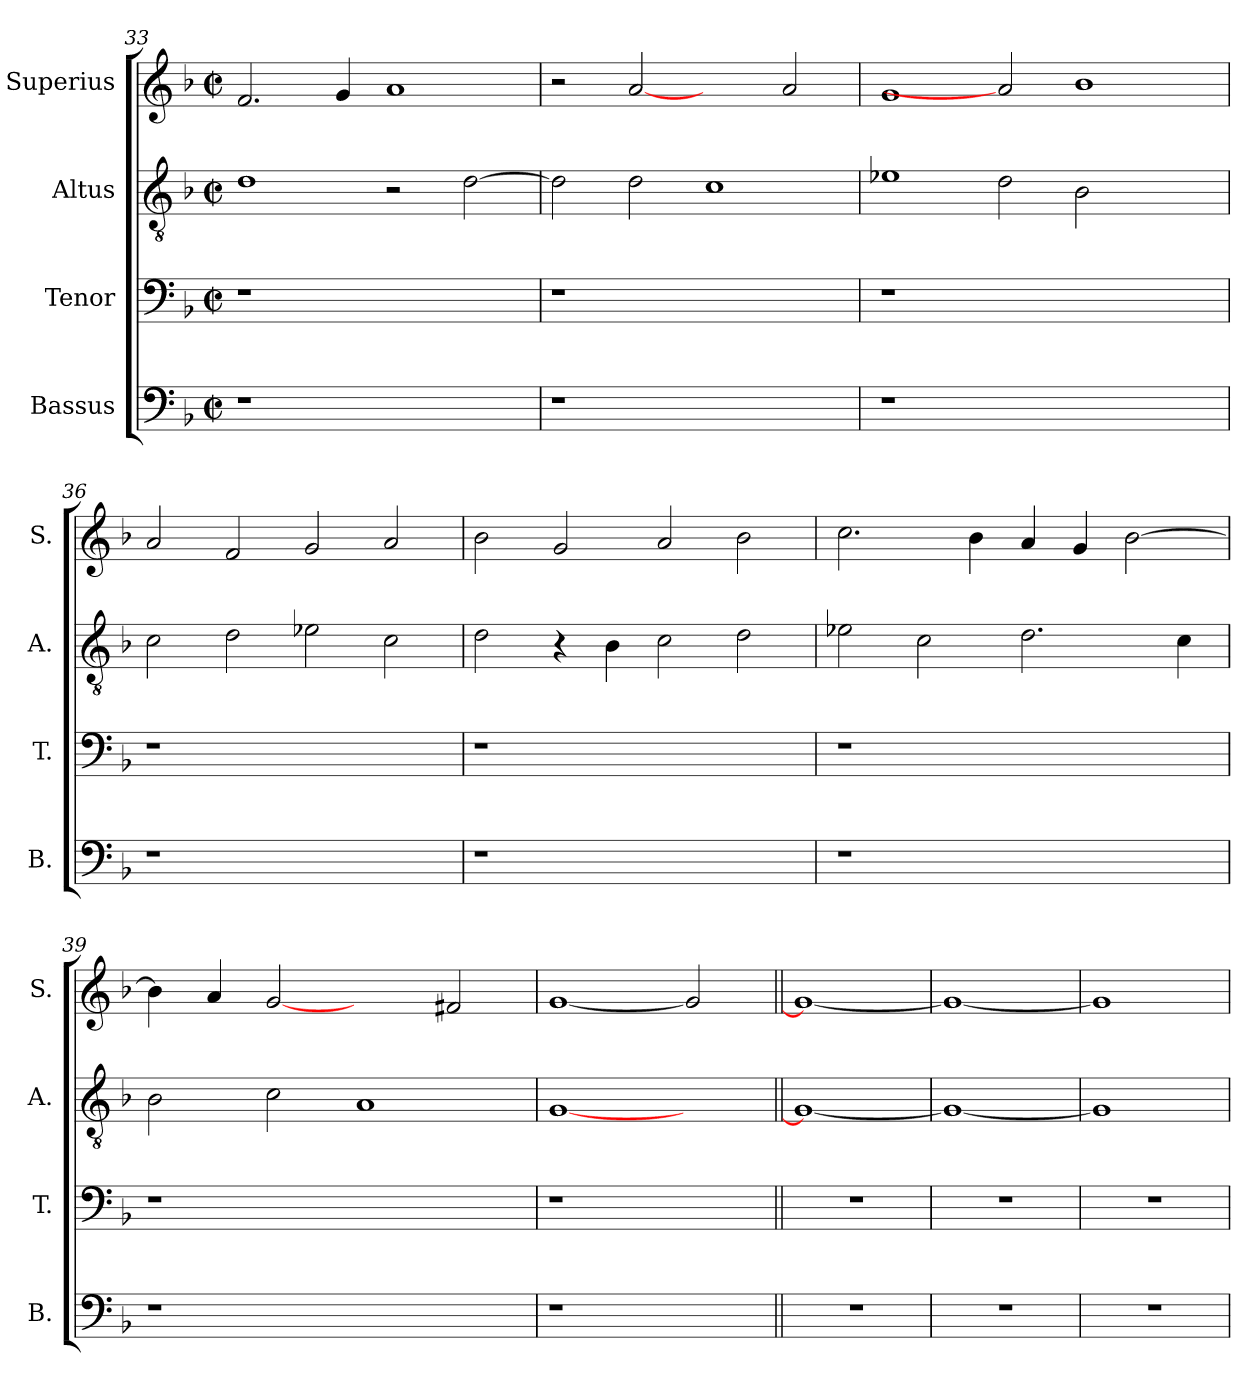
**kern	**kern	**kern	**kern
*part4	*part3	*part2	*part1
*staff4	*staff3	*staff2	*staff1
*I"Bassus	*I"Tenor	*I"Altus	*I"Superius
*I'B.	*I'T.	*I'A.	*I'S.
*clefF4	*clefF4	*clefGv2	*clefG2
*	*	*ITrd7c12	*
*k[b-]	*k[b-]	*k[b-]	*k[b-]
*F:	*F:	*F:	*F:
*M2/2	*M2/2	*M2/2	*M2/2
*met(c|)	*met(c|)	*met(c|)	*met(c|)
=33	=33	=33	=33
!LO:N:vis=1	!LO:N:vis=1	!	!
1r	1r	1Di	2.fi/
.	.	.	4gi/
1ryy	1ryy	2r	1ai
.	.	[>2Di\	.
=34	=34	=34	=34
!LO:N:vis=1	!LO:N:vis=1	!	!
1r	1r	2Di\]	2r
.	.	2Di\	[2ai
1ryy	1ryy	1Ci	2ryy
.	.	.	2ai/
!!LO:LB:g=z
=35	=35	=35	=35
!LO:N:vis=1	!LO:N:vis=1	!	!
1r	1r	1E-Xi	1gi
1.ryy	1.ryy	2Di\	2ai]
.	.	2BB-i\	1b-i
.	.	2ryy	.
=36	=36	=36	=36
!LO:N:vis=1	!LO:N:vis=1	!	!
1r	1r	2Ci\	2ai/
.	.	2Di\	2fi/
1ryy	1ryy	2E-Xi\	2gi/
.	.	2Ci\	2ai/
=37	=37	=37	=37
!LO:N:vis=1	!LO:N:vis=1	!	!
1r	1r	2Di\	2b-i\
.	.	4r	2gi/
.	.	4BB-i\	.
1ryy	1ryy	2Ci\	2ai/
.	.	2Di\	2b-i\
!!LO:PB:g=z
=38	=38	=38	=38
!LO:N:vis=1	!LO:N:vis=1	!	!
1r	1r	2E-Xi\	2.cci\
.	.	2Ci\	.
.	.	.	4b-i\
1ryy	1ryy	2.Di\	4ai/
.	.	.	4gi/
.	.	.	[>2b-i\
.	.	4Ci\	.
=39	=39	=39	=39
!LO:N:vis=1	!LO:N:vis=1	!	!
1r	1r	2BB-i\	4b-i\]
.	.	.	4ai/
.	.	2Ci\	[2gi
1ryy	1ryy	1AAi	2ryy
.	.	.	2f#Xi/
=40	=40	=40	=40
1r	1r	[1GGi	[1gi
2ryy	2ryy	2ryy	2gi]
=41||	=41||	=41||	=41||
1r	1r	1GGi_	1gi_
=42	=42	=42	=42
1r	1r	1GGi_	1gi_
=43	=43	=43	=43
1r	1r	1GGi]	1gi]
=	=	=	=
*-	*-	*-	*-
